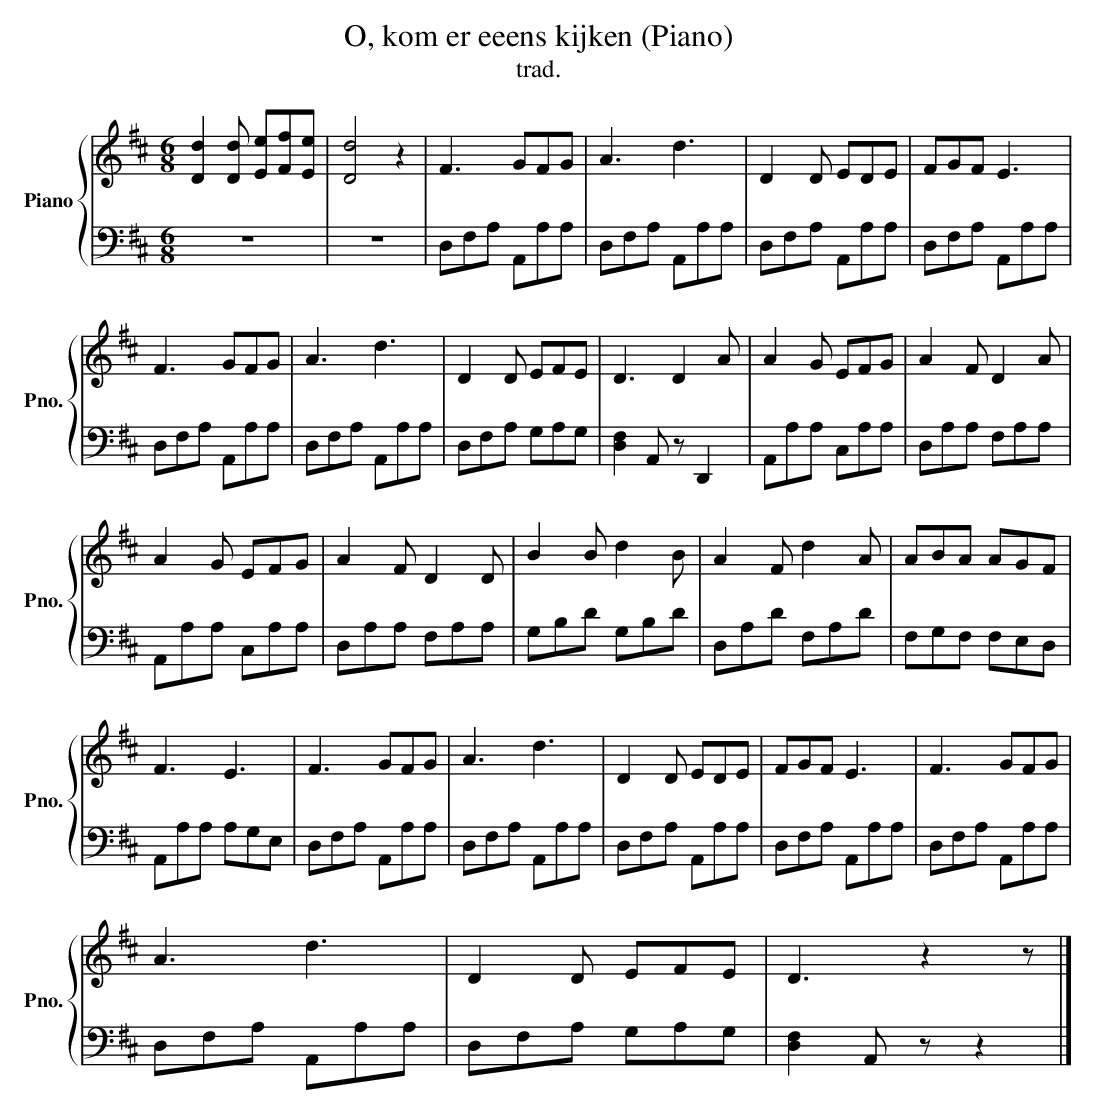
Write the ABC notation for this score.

X:1
T:O, kom er eeens kijken (Piano)
T:trad.
%%score { 1 | 2 }
L:1/8
M:6/8
K:D
V:1 treble nm="Piano" snm="Pno."
V:2 bass
V:1
[Dd]2 [Dd] [Ee][Ff][Ee] | [Dd]4 z2 | F3 GFG | A3 d3 | D2 D EDE | FGF E3 |$ F3 GFG | A3 d3 |
D2 D EFE | D3 D2 A | A2 G EFG | A2 F D2 A |$ A2 G EFG | A2 F D2 D | B2 B d2 B | A2 F d2 A |
ABA AGF |$ F3 E3 | F3 GFG | A3 d3 | D2 D EDE | FGF E3 | F3 GFG |$ A3 d3 | D2 D EFE | D3 z2 z |]
V:2
z6 | z6 | D,F,A, A,,A,A, | D,F,A, A,,A,A, | D,F,A, A,,A,A, | D,F,A, A,,A,A, |$ D,F,A, A,,A,A, |
D,F,A, A,,A,A, | D,F,A, G,A,G, | [D,F,]2 A,, z D,,2 | A,,A,A, C,A,A, | D,A,A, F,A,A, |$
A,,A,A, C,A,A, | D,A,A, F,A,A, | G,B,D G,B,D | D,A,D F,A,D | F,G,F, F,E,D, |$ A,,A,A, A,G,E, |
D,F,A, A,,A,A, | D,F,A, A,,A,A, | D,F,A, A,,A,A, | D,F,A, A,,A,A, | D,F,A, A,,A,A, |$
D,F,A, A,,A,A, | D,F,A, G,A,G, | [D,F,]2 A,, z z2 |]
